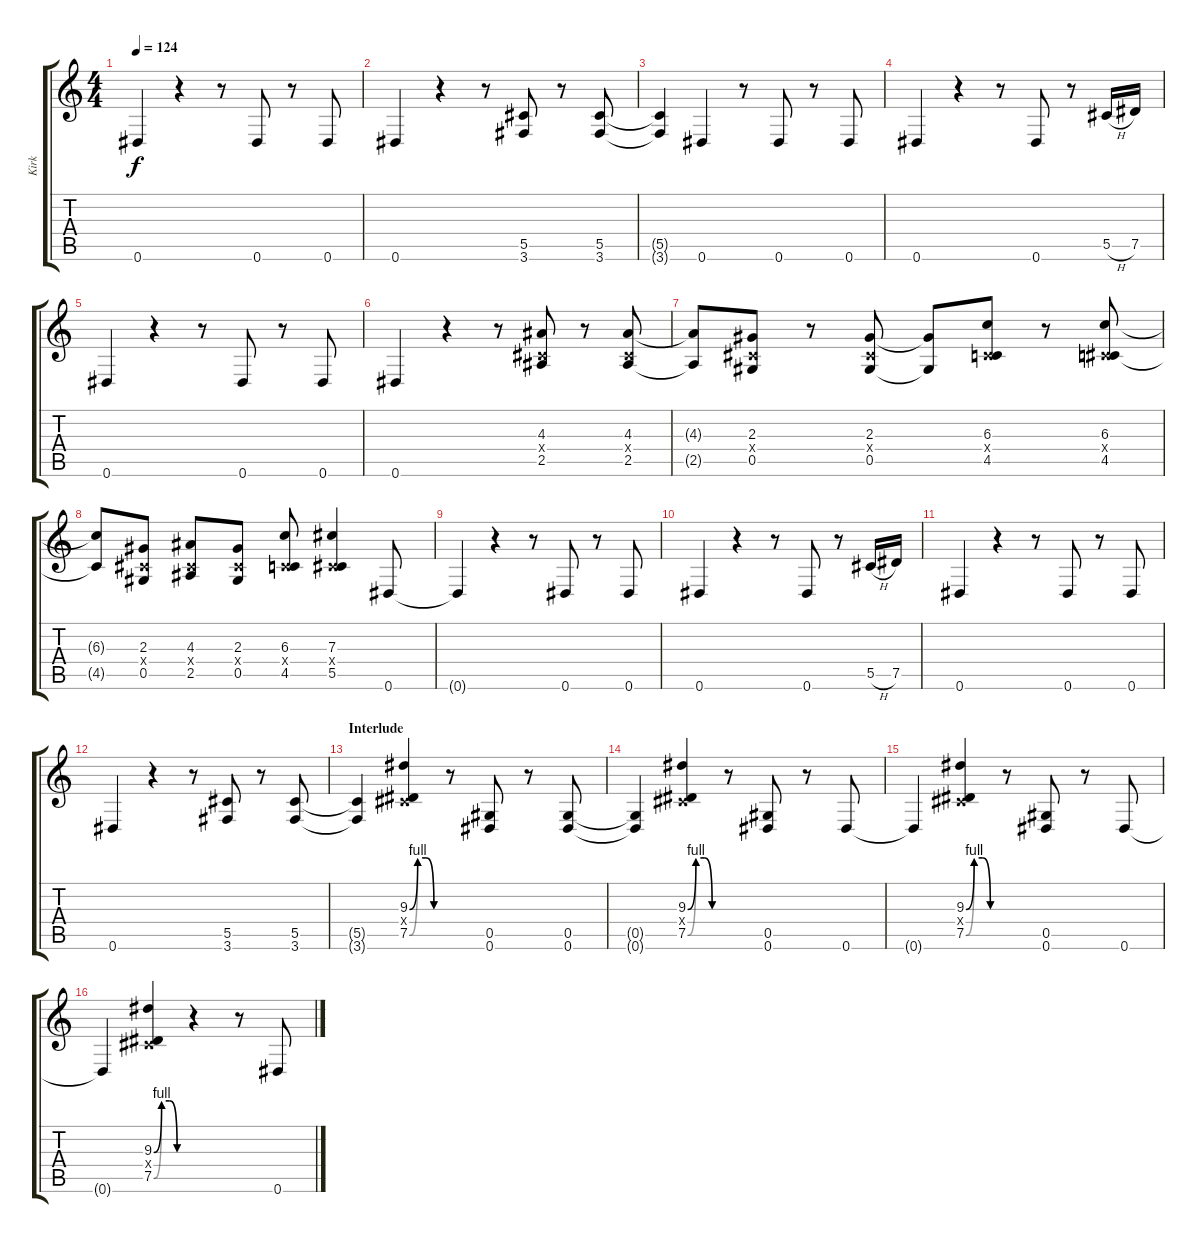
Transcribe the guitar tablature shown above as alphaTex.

\track ("Kirk" "Kirk") {instrument distortionguitar}
\staff {score tabs}
\tuning (Eb4 Bb3 Gb3 Db3 Ab2 Eb2) {hide}
\ts (4 4)
\tempo 124
\clef g2
\ks c
0.6.4{dy f} r.4 r.8 0.6.8 r.8 0.6.8 |
0.6.4 r.4 r.8 (5.5 3.6).8 r.8 (5.5 3.6).8 |
(5.5{t} 3.6{t}).4 0.6.4 r.8 0.6.8 r.8 0.6.8 |
0.6.4 r.4 r.8 0.6.8 r.8 5.5{h}.16 7.5.16 |
0.6.4 r.4 r.8 0.6.8 r.8 0.6.8 |
0.6.4 r.4 r.8 (4.3 0.4{x} 2.5).8 r.8 (4.3 0.4{x} 2.5).8 |
(4.3{t} 2.5{t}).8 (2.3 0.4{x} 0.5).8 r.8 (2.3 0.4{x} 0.5).8 (2.3{t} 0.5{t}).8 (6.3 0.4{x} 4.5).8 r.8 (6.3 0.4{x} 4.5).8 |
(6.3{t} 4.5{t}).8 (2.3 0.4{x} 0.5).8 (4.3 0.4{x} 2.5).8 (2.3 0.4{x} 0.5).8 (6.3 0.4{x} 4.5).8 (7.3 0.4{x} 5.5).4 0.6.8 |
0.6{t}.4 r.4 r.8 0.6.8 r.8 0.6.8 |
0.6.4 r.4 r.8 0.6.8 r.8 5.5{h}.16 7.5.16 |
0.6.4 r.4 r.8 0.6.8 r.8 0.6.8 |
0.6.4 r.4 r.8 (5.5 3.6).8 r.8 (5.5 3.6).8 |
\section ("" "Interlude")
(5.5{t} 3.6{t}).4 (9.3{be (custom 0 0 15 4 30 4 45 0 60 0)} 0.4{x} 7.5{be (custom 0 0 15 4 30 4 45 0 60 0)}).4 r.8 (0.5 0.6).8 r.8 (0.5 0.6).8 |
(0.5{t} 0.6{t}).4 (9.3{be (custom 0 0 15 4 30 4 45 0 60 0)} 0.4{x} 7.5{be (custom 0 0 15 4 30 4 45 0 60 0)}).4 r.8 (0.5 0.6).8 r.8 0.6.8 |
0.6{t}.4 (9.3{be (custom 0 0 15 4 30 4 45 0 60 0)} 0.4{x} 7.5{be (custom 0 0 15 4 30 4 45 0 60 0)}).4 r.8 (0.5 0.6).8 r.8 0.6.8 |
0.6{t}.4 (9.3{be (custom 0 0 15 4 30 4 45 0 60 0)} 0.4{x} 7.5{be (custom 0 0 15 4 30 4 45 0 60 0)}).4 r.4 r.8 0.6.8
